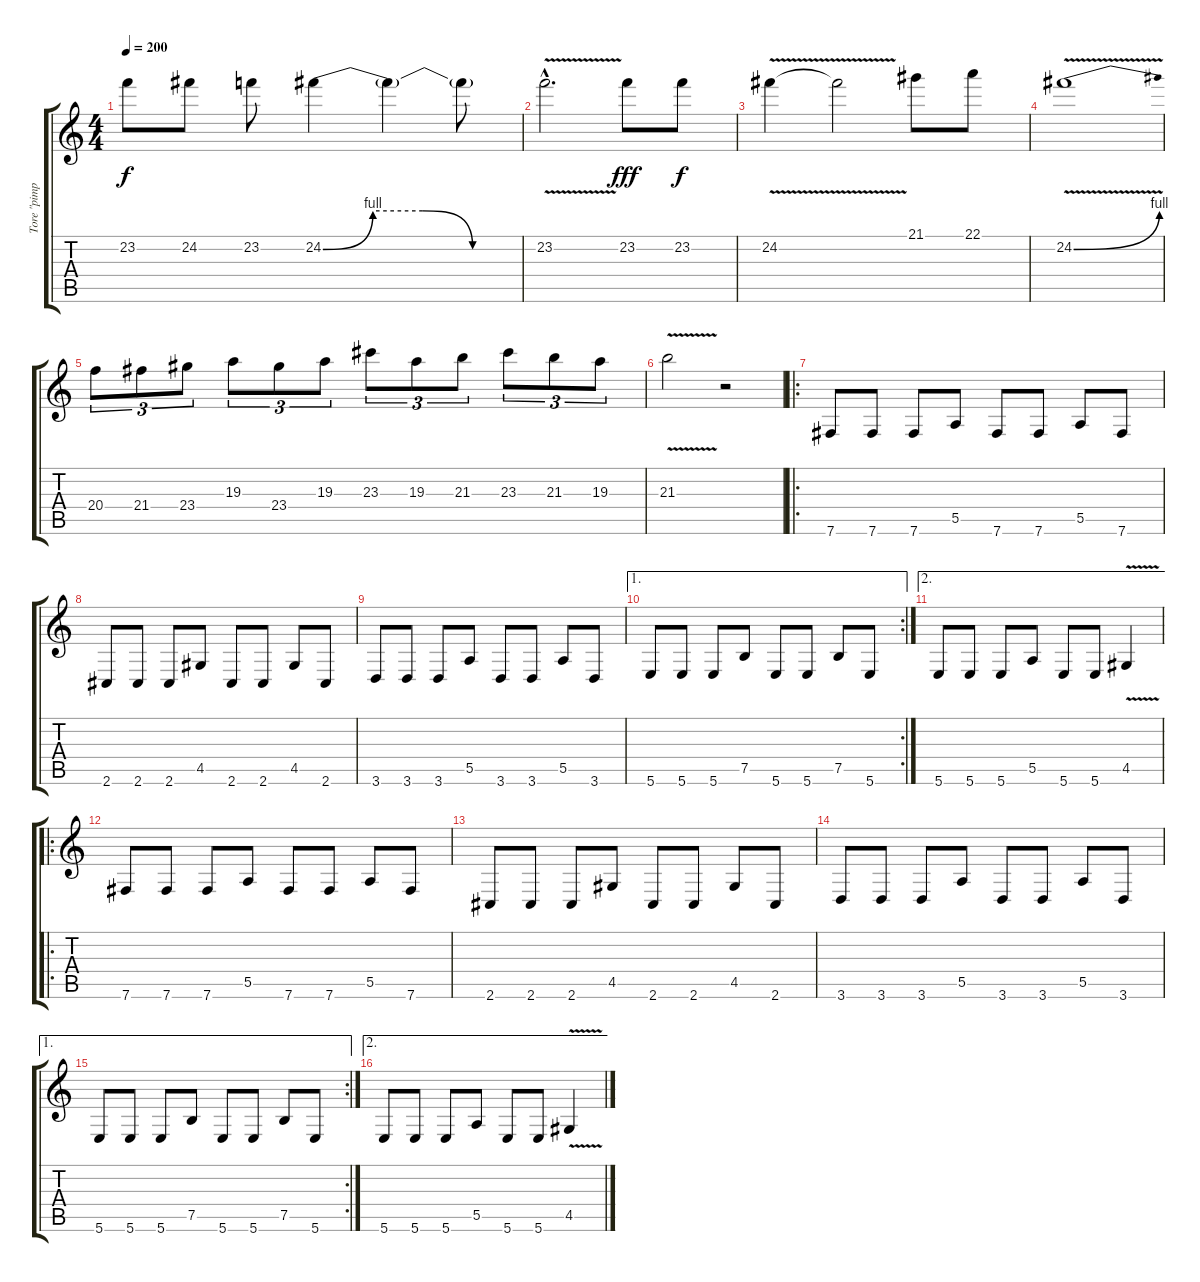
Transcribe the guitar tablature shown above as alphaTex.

\track ("Tore \"pimp\" Mogensen" "Tore \"pimp") {instrument distortionguitar}
\staff {score tabs}
\tuning (B3 Gb3 D3 A2 E2 B1) {hide}
\ts (4 4)
\tempo 200
\clef g2
\ks c
23.2.8{dy f} 24.2.8 23.2.8 24.2{be (custom 0 0 15 4 30 4 45 0 60 0)}.4 24.2{t}.4 24.2{t}.8 |
23.2{v hac}.2{d} 23.2.8{dy fff} 23.2.8{dy f} |
24.2{v}.4 24.2{t}.2 21.1.8 22.1.8 |
24.2{be (bend 0 0 60 4) v}.1 |
20.4.8{tu (3 2)} 21.4.8{tu (3 2)} 23.4.8{tu (3 2)} 19.3.8{tu (3 2)} 23.4.8{tu (3 2)} 19.3.8{tu (3 2)} 23.3.8{tu (3 2)} 19.3.8{tu (3 2)} 21.3.8{tu (3 2)} 23.3.8{tu (3 2)} 21.3.8{tu (3 2)} 19.3.8{tu (3 2)} |
21.3{v}.2 r.2 |
\ro
7.6.8 7.6.8 7.6.8 5.5.8 7.6.8 7.6.8 5.5.8 7.6.8 |
2.6.8 2.6.8 2.6.8 4.5.8 2.6.8 2.6.8 4.5.8 2.6.8 |
3.6.8 3.6.8 3.6.8 5.5.8 3.6.8 3.6.8 5.5.8 3.6.8 |
\ae 1
\rc 2
5.6.8 5.6.8 5.6.8 7.5.8 5.6.8 5.6.8 7.5.8 5.6.8 |
\ae 2
5.6.8 5.6.8 5.6.8 5.5.8 5.6.8 5.6.8 4.5{v}.4 |
\ro
7.6.8 7.6.8 7.6.8 5.5.8 7.6.8 7.6.8 5.5.8 7.6.8 |
2.6.8 2.6.8 2.6.8 4.5.8 2.6.8 2.6.8 4.5.8 2.6.8 |
3.6.8 3.6.8 3.6.8 5.5.8 3.6.8 3.6.8 5.5.8 3.6.8 |
\ae 1
\rc 2
5.6.8 5.6.8 5.6.8 7.5.8 5.6.8 5.6.8 7.5.8 5.6.8 |
\ae 2
5.6.8 5.6.8 5.6.8 5.5.8 5.6.8 5.6.8 4.5{v}.4
